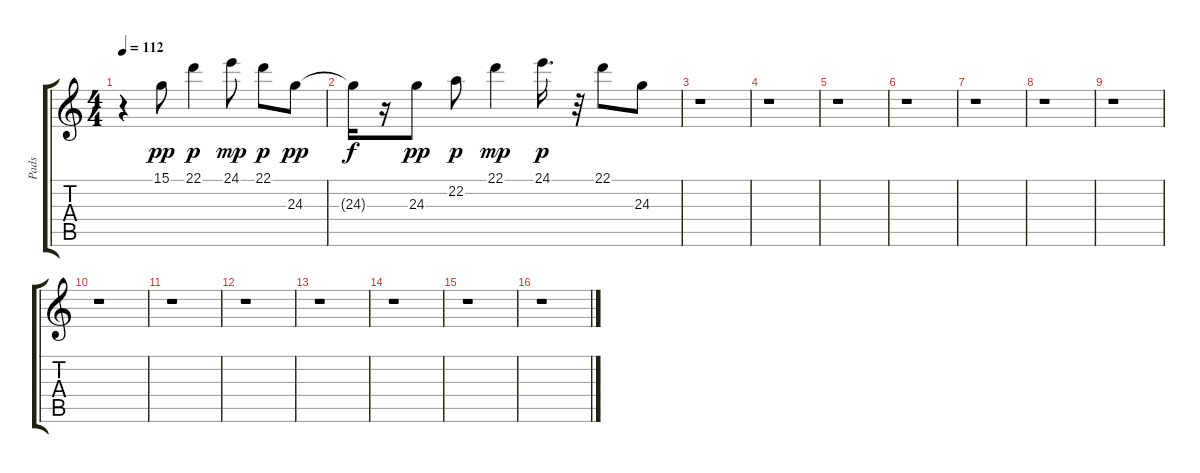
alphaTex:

\track ("Pads" "Pads") {instrument pad5bowed}
\staff {score tabs}
\tuning (E4 B3 G3 D3 A2 E2) {hide}
\ts (4 4)
\tempo 112
\clef g2
\ks c
r.4{dy f} 15.1.8{dy pp} 22.1.4{dy p} 24.1.8{dy mp} 22.1.8{dy p} 24.3.8{dy pp} |
24.3{t}.16{dy f} r.16 24.3.8{dy pp} 22.2.8{dy p} 22.1.4{dy mp} 24.1.16{d dy p} r.32 22.1.8 24.3.8 |
r.1 |
r.1 |
r.1 |
r.1 |
r.1 |
r.1 |
r.1 |
r.1 |
r.1 |
r.1 |
r.1 |
r.1 |
r.1 |
r.1
